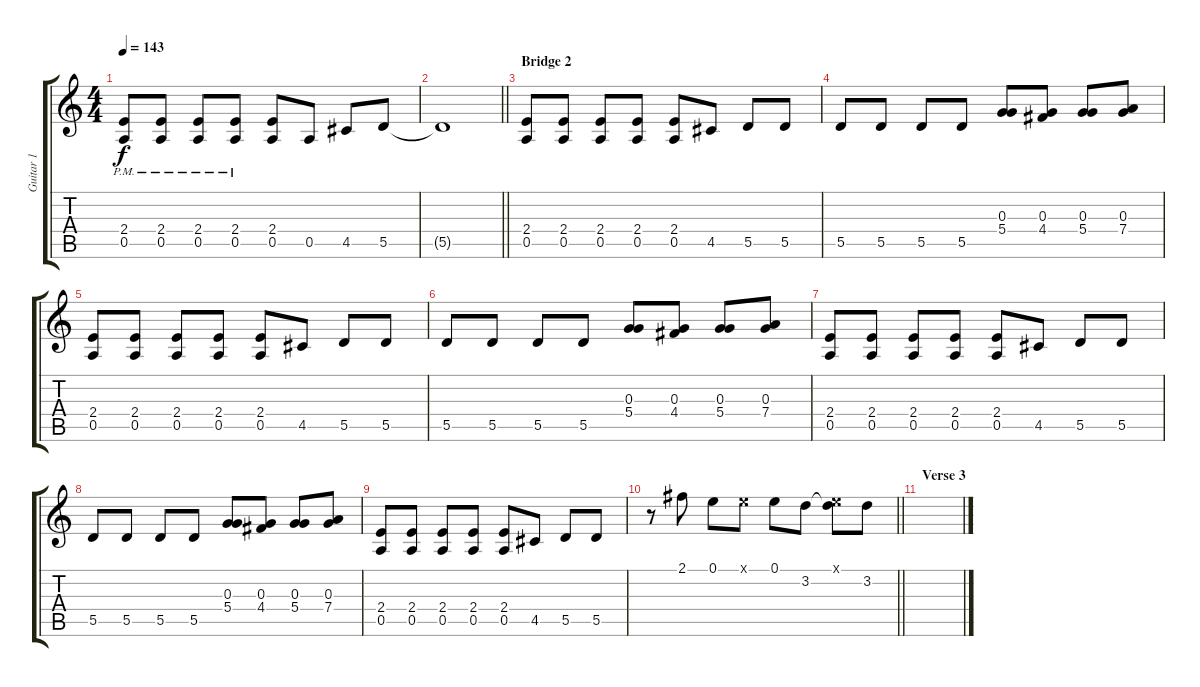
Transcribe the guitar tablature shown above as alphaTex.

\track ("Guitar 1" "Guitar 1") {instrument overdrivenguitar}
\staff {score tabs}
\tuning (E4 B3 G3 D3 A2 E2) {hide}
\ts (4 4)
\tempo 143
\clef g2
\ks c
(2.4{pm} 0.5{pm}).8{dy f} (2.4{pm} 0.5{pm}).8 (2.4{pm} 0.5{pm}).8 (2.4{pm} 0.5{pm}).8 (2.4 0.5).8 0.5.8 4.5.8 5.5.8 |
\barLineRight lightlight
5.5{t}.1 |
\section ("" "Bridge 2")
(2.4 0.5).8 (2.4 0.5).8 (2.4 0.5).8 (2.4 0.5).8 (2.4 0.5).8 4.5.8 5.5.8 5.5.8 |
5.5.8 5.5.8 5.5.8 5.5.8 (0.3 5.4).8 (0.3 4.4).8 (0.3 5.4).8 (0.3 7.4).8 |
(2.4 0.5).8 (2.4 0.5).8 (2.4 0.5).8 (2.4 0.5).8 (2.4 0.5).8 4.5.8 5.5.8 5.5.8 |
5.5.8 5.5.8 5.5.8 5.5.8 (0.3 5.4).8 (0.3 4.4).8 (0.3 5.4).8 (0.3 7.4).8 |
(2.4 0.5).8 (2.4 0.5).8 (2.4 0.5).8 (2.4 0.5).8 (2.4 0.5).8 4.5.8 5.5.8 5.5.8 |
5.5.8 5.5.8 5.5.8 5.5.8 (0.3 5.4).8 (0.3 4.4).8 (0.3 5.4).8 (0.3 7.4).8 |
(2.4 0.5).8 (2.4 0.5).8 (2.4 0.5).8 (2.4 0.5).8 (2.4 0.5).8 4.5.8 5.5.8 5.5.8 |
\barLineRight lightlight
r.8 2.1.8 0.1.8 0.1{x}.8 0.1.8 3.2.8 (0.1{x} 3.2{t}).8 3.2.8 |
\section ("" "Verse 3")
